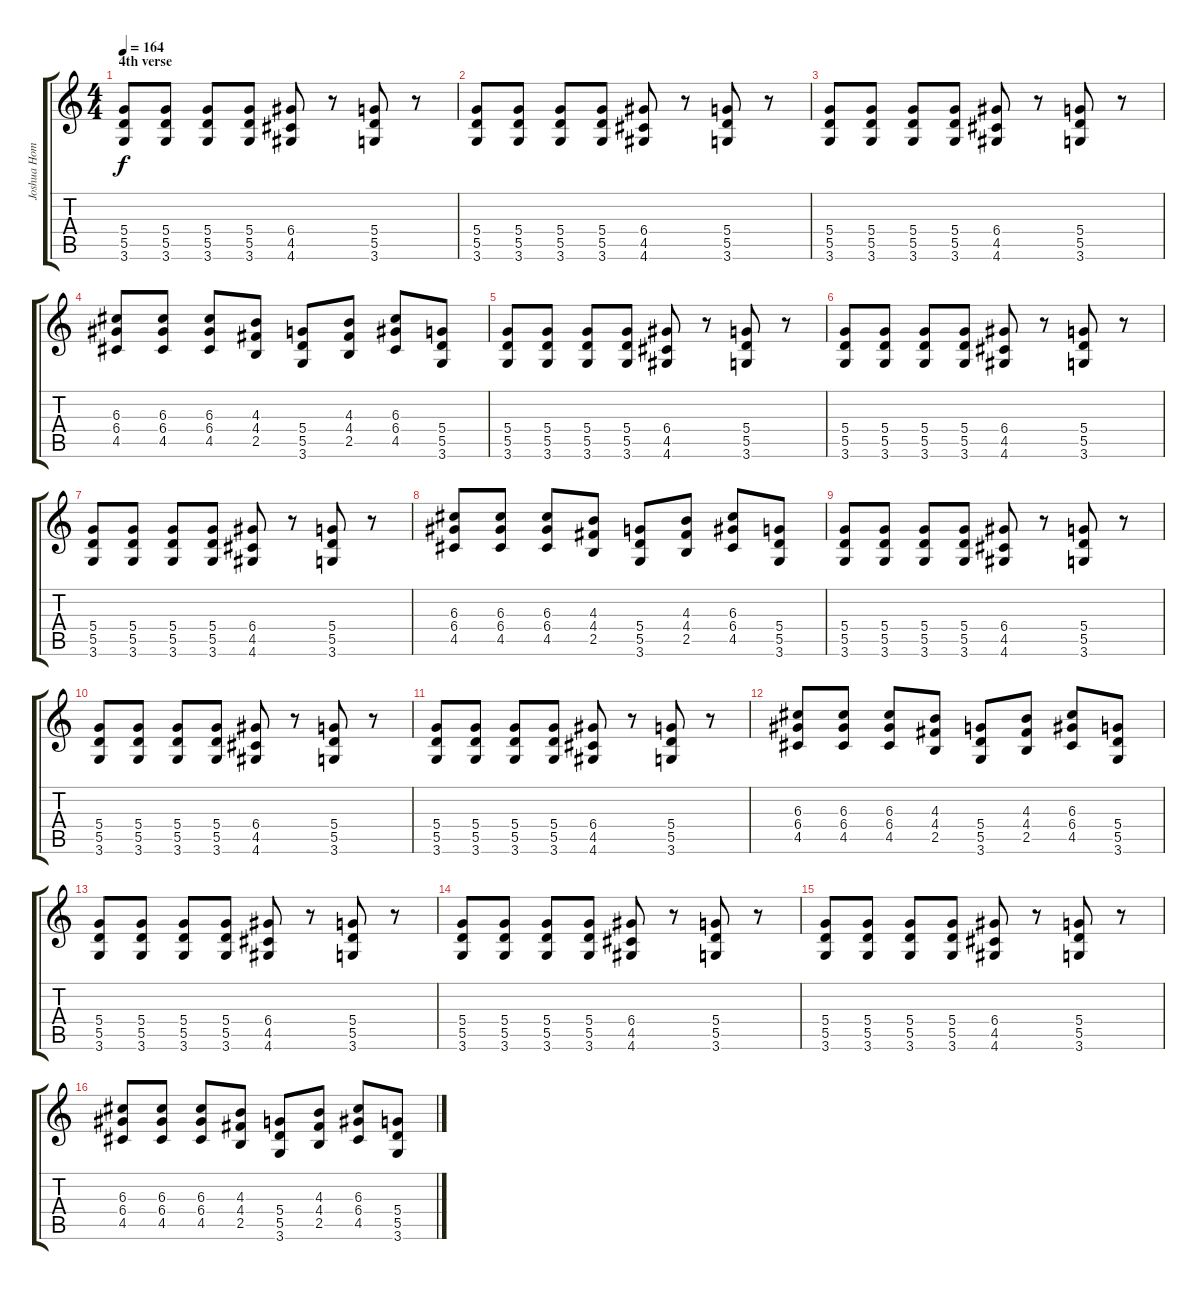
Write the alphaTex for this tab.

\track ("Joshua Homme - guitar" "Joshua Hom") {instrument overdrivenguitar}
\staff {score tabs}
\tuning (E4 B3 G3 D3 A2 E2) {hide}
\ts (4 4)
\section ("" "4th verse")
\tempo 164
\clef g2
\ks c
(5.4 5.5 3.6).8{dy f} (5.4 5.5 3.6).8 (5.4 5.5 3.6).8 (5.4 5.5 3.6).8 (6.4 4.5 4.6).8 r.8 (5.4 5.5 3.6).8 r.8 |
(5.4 5.5 3.6).8 (5.4 5.5 3.6).8 (5.4 5.5 3.6).8 (5.4 5.5 3.6).8 (6.4 4.5 4.6).8 r.8 (5.4 5.5 3.6).8 r.8 |
(5.4 5.5 3.6).8 (5.4 5.5 3.6).8 (5.4 5.5 3.6).8 (5.4 5.5 3.6).8 (6.4 4.5 4.6).8 r.8 (5.4 5.5 3.6).8 r.8 |
(6.3 6.4 4.5).8 (6.3 6.4 4.5).8 (6.3 6.4 4.5).8 (4.3 4.4 2.5).8 (5.4 5.5 3.6).8 (4.3 4.4 2.5).8 (6.3 6.4 4.5).8 (5.4 5.5 3.6).8 |
(5.4 5.5 3.6).8 (5.4 5.5 3.6).8 (5.4 5.5 3.6).8 (5.4 5.5 3.6).8 (6.4 4.5 4.6).8 r.8 (5.4 5.5 3.6).8 r.8 |
(5.4 5.5 3.6).8 (5.4 5.5 3.6).8 (5.4 5.5 3.6).8 (5.4 5.5 3.6).8 (6.4 4.5 4.6).8 r.8 (5.4 5.5 3.6).8 r.8 |
(5.4 5.5 3.6).8 (5.4 5.5 3.6).8 (5.4 5.5 3.6).8 (5.4 5.5 3.6).8 (6.4 4.5 4.6).8 r.8 (5.4 5.5 3.6).8 r.8 |
(6.3 6.4 4.5).8 (6.3 6.4 4.5).8 (6.3 6.4 4.5).8 (4.3 4.4 2.5).8 (5.4 5.5 3.6).8 (4.3 4.4 2.5).8 (6.3 6.4 4.5).8 (5.4 5.5 3.6).8 |
(5.4 5.5 3.6).8 (5.4 5.5 3.6).8 (5.4 5.5 3.6).8 (5.4 5.5 3.6).8 (6.4 4.5 4.6).8 r.8 (5.4 5.5 3.6).8 r.8 |
(5.4 5.5 3.6).8 (5.4 5.5 3.6).8 (5.4 5.5 3.6).8 (5.4 5.5 3.6).8 (6.4 4.5 4.6).8 r.8 (5.4 5.5 3.6).8 r.8 |
(5.4 5.5 3.6).8 (5.4 5.5 3.6).8 (5.4 5.5 3.6).8 (5.4 5.5 3.6).8 (6.4 4.5 4.6).8 r.8 (5.4 5.5 3.6).8 r.8 |
(6.3 6.4 4.5).8 (6.3 6.4 4.5).8 (6.3 6.4 4.5).8 (4.3 4.4 2.5).8 (5.4 5.5 3.6).8 (4.3 4.4 2.5).8 (6.3 6.4 4.5).8 (5.4 5.5 3.6).8 |
(5.4 5.5 3.6).8 (5.4 5.5 3.6).8 (5.4 5.5 3.6).8 (5.4 5.5 3.6).8 (6.4 4.5 4.6).8 r.8 (5.4 5.5 3.6).8 r.8 |
(5.4 5.5 3.6).8 (5.4 5.5 3.6).8 (5.4 5.5 3.6).8 (5.4 5.5 3.6).8 (6.4 4.5 4.6).8 r.8 (5.4 5.5 3.6).8 r.8 |
(5.4 5.5 3.6).8 (5.4 5.5 3.6).8 (5.4 5.5 3.6).8 (5.4 5.5 3.6).8 (6.4 4.5 4.6).8 r.8 (5.4 5.5 3.6).8 r.8 |
(6.3 6.4 4.5).8 (6.3 6.4 4.5).8 (6.3 6.4 4.5).8 (4.3 4.4 2.5).8 (5.4 5.5 3.6).8 (4.3 4.4 2.5).8 (6.3 6.4 4.5).8 (5.4 5.5 3.6).8
